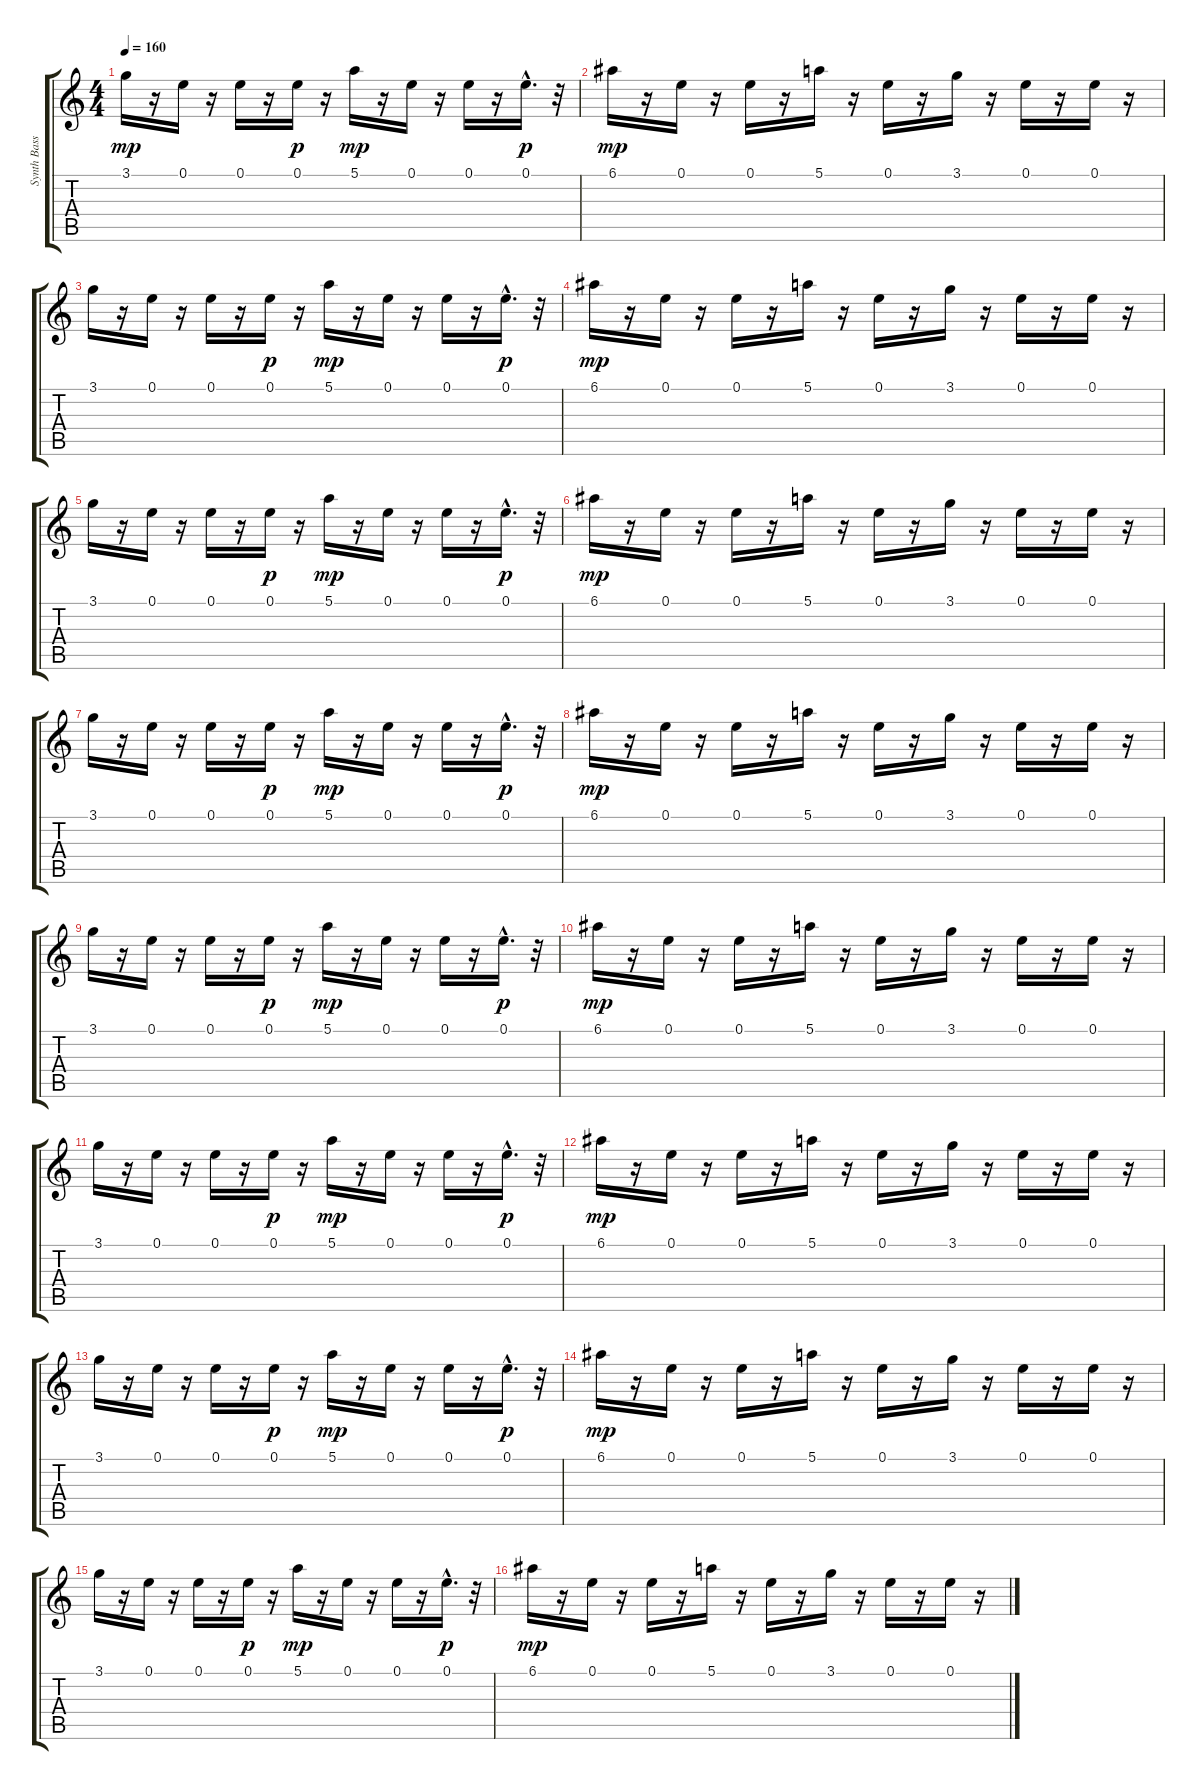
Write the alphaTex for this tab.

\track ("Synth Bass" "Synth Bass") {instrument synthbass1}
\staff {score tabs}
\tuning (E4 B3 G3 D3 A2 E2) {hide}
\ts (4 4)
\tempo 160
\clef g2
\ks c
3.1.16{dy mp} r.16 0.1.16 r.16 0.1.16 r.16 0.1.16{dy p} r.16 5.1.16{dy mp} r.16 0.1.16 r.16 0.1.16 r.16 0.1{hac}.16{d dy p} r.32 |
6.1.16{dy mp} r.16 0.1.16 r.16 0.1.16 r.16 5.1.16 r.16 0.1.16 r.16 3.1.16 r.16 0.1.16 r.16 0.1.16 r.16 |
3.1.16 r.16 0.1.16 r.16 0.1.16 r.16 0.1.16{dy p} r.16 5.1.16{dy mp} r.16 0.1.16 r.16 0.1.16 r.16 0.1{hac}.16{d dy p} r.32 |
6.1.16{dy mp} r.16 0.1.16 r.16 0.1.16 r.16 5.1.16 r.16 0.1.16 r.16 3.1.16 r.16 0.1.16 r.16 0.1.16 r.16 |
3.1.16 r.16 0.1.16 r.16 0.1.16 r.16 0.1.16{dy p} r.16 5.1.16{dy mp} r.16 0.1.16 r.16 0.1.16 r.16 0.1{hac}.16{d dy p} r.32 |
6.1.16{dy mp} r.16 0.1.16 r.16 0.1.16 r.16 5.1.16 r.16 0.1.16 r.16 3.1.16 r.16 0.1.16 r.16 0.1.16 r.16 |
3.1.16 r.16 0.1.16 r.16 0.1.16 r.16 0.1.16{dy p} r.16 5.1.16{dy mp} r.16 0.1.16 r.16 0.1.16 r.16 0.1{hac}.16{d dy p} r.32 |
6.1.16{dy mp} r.16 0.1.16 r.16 0.1.16 r.16 5.1.16 r.16 0.1.16 r.16 3.1.16 r.16 0.1.16 r.16 0.1.16 r.16 |
3.1.16 r.16 0.1.16 r.16 0.1.16 r.16 0.1.16{dy p} r.16 5.1.16{dy mp} r.16 0.1.16 r.16 0.1.16 r.16 0.1{hac}.16{d dy p} r.32 |
6.1.16{dy mp} r.16 0.1.16 r.16 0.1.16 r.16 5.1.16 r.16 0.1.16 r.16 3.1.16 r.16 0.1.16 r.16 0.1.16 r.16 |
3.1.16 r.16 0.1.16 r.16 0.1.16 r.16 0.1.16{dy p} r.16 5.1.16{dy mp} r.16 0.1.16 r.16 0.1.16 r.16 0.1{hac}.16{d dy p} r.32 |
6.1.16{dy mp} r.16 0.1.16 r.16 0.1.16 r.16 5.1.16 r.16 0.1.16 r.16 3.1.16 r.16 0.1.16 r.16 0.1.16 r.16 |
3.1.16 r.16 0.1.16 r.16 0.1.16 r.16 0.1.16{dy p} r.16 5.1.16{dy mp} r.16 0.1.16 r.16 0.1.16 r.16 0.1{hac}.16{d dy p} r.32 |
6.1.16{dy mp} r.16 0.1.16 r.16 0.1.16 r.16 5.1.16 r.16 0.1.16 r.16 3.1.16 r.16 0.1.16 r.16 0.1.16 r.16 |
3.1.16 r.16 0.1.16 r.16 0.1.16 r.16 0.1.16{dy p} r.16 5.1.16{dy mp} r.16 0.1.16 r.16 0.1.16 r.16 0.1{hac}.16{d dy p} r.32 |
6.1.16{dy mp} r.16 0.1.16 r.16 0.1.16 r.16 5.1.16 r.16 0.1.16 r.16 3.1.16 r.16 0.1.16 r.16 0.1.16 r.16
